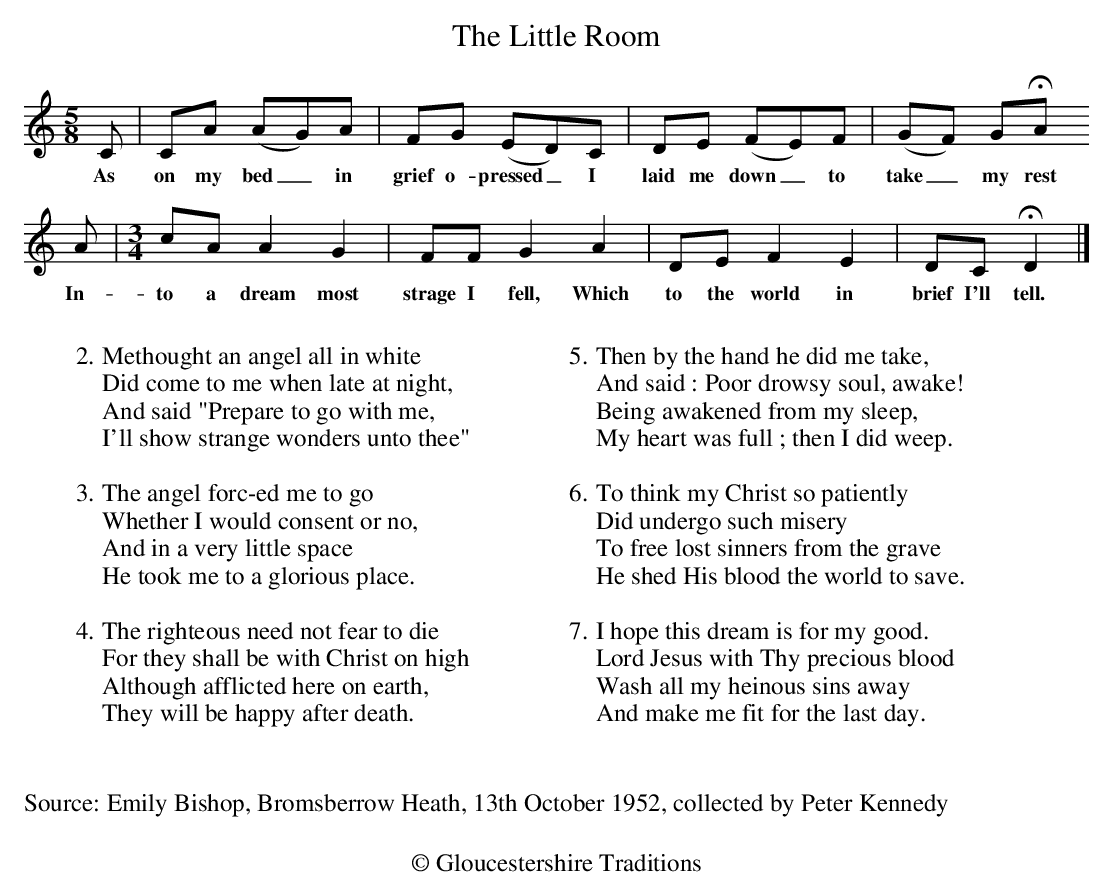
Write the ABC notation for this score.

X:1
T:The Little Room
M:5/8
L:1/8
K:Ddor
C | CA (AG)A | FG (ED)C | DE (FE)F | (GF) G!fermata!A
w:As on my bed_ in grief o-pressed_ I laid me down_ to take_ my rest
A |[M:3/4] cA A2G2 | FF G2A2 | DEF2E2 | DC!fermata!D2 |]
w:In-to a dream most strage I fell, Which to the world in brief I'll tell.
%%text
%%text
%%text
W:2.Methought an angel all in white
W:Did come to me when late at night,
W:And said "Prepare to go with me,
W:I'll show strange wonders unto thee"
W:
W:3.The angel forc-ed me to go
W:Whether I would consent or no,
W:And in a very little space
W:He took me to a glorious place.
W:
W:4. The righteous need not fear to die
W:For they shall be with Christ on high
W:Although afflicted here on earth,
W:They will be happy after death.
W:
W:5. Then by the hand he did me take,
W:And said : Poor drowsy soul, awake!
W:Being awakened from my sleep,
W:My heart was full ; then I did weep.
W:
W:6. To think my Christ so patiently
W:Did undergo such misery
W:To free lost sinners from the grave
W:He shed His blood the world to save.
W:
W:7. I hope this dream is for my good.
W:Lord Jesus with Thy precious blood
W:Wash all my heinous sins away
W:And make me fit for the last day.
W:
